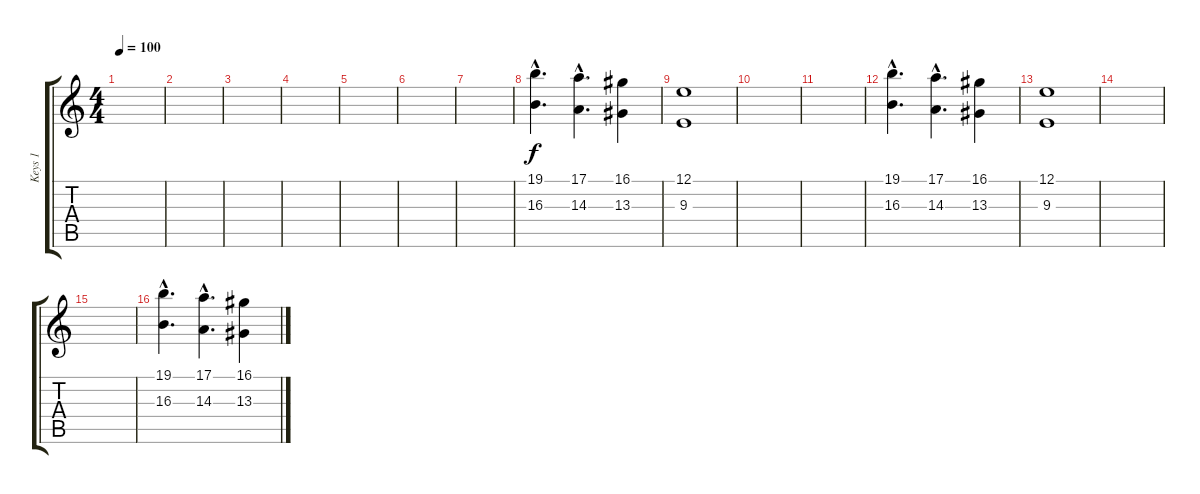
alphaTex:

\track ("Keys 1" "Keys 1") {instrument stringensemble1}
\staff {score tabs}
\tuning (E4 B3 G3 D3 A2 E2) {hide}
\ts (4 4)
\tempo 100
\clef g2
\ks c
|
|
|
|
|
|
|
(19.1{hac} 16.3{hac}).4{d} (17.1{hac} 14.3{hac}).4{d} (16.1 13.3).4 |
(12.1 9.3).1 |
|
|
(19.1{hac} 16.3{hac}).4{d} (17.1{hac} 14.3{hac}).4{d} (16.1 13.3).4 |
(12.1 9.3).1 |
|
|
(19.1{hac} 16.3{hac}).4{d} (17.1{hac} 14.3{hac}).4{d} (16.1 13.3).4
